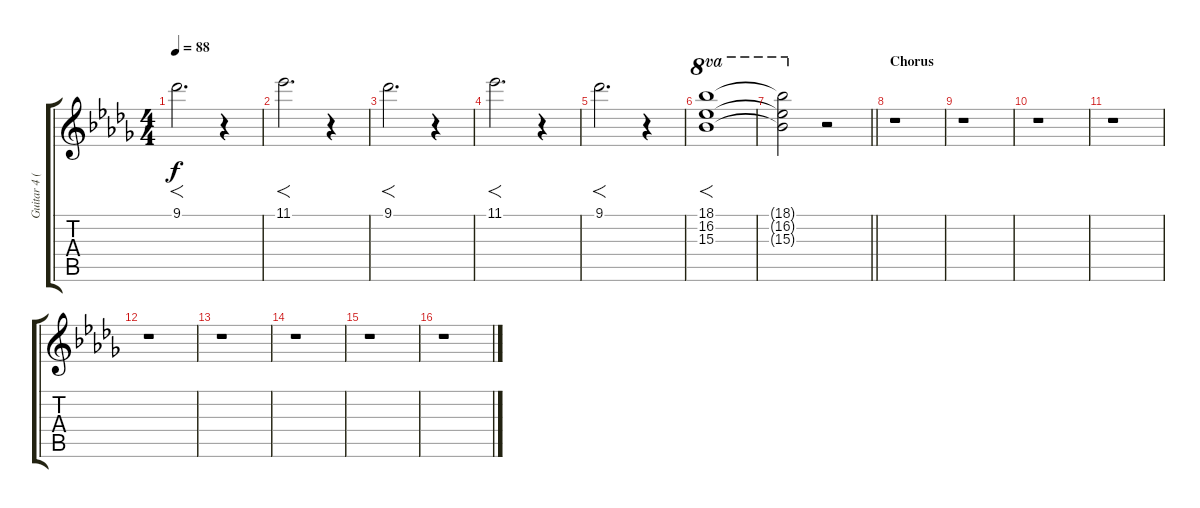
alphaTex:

\track ("Guitar 4 (dist. & reverb)" "Guitar 4 (") {instrument distortionguitar}
\staff {score tabs}
\tuning (E4 B3 G3 D3 A2 E2) {hide}
\ts (4 4)
\tempo 88
\clef g2
\ks bbminor
9.1.2{f d dy f} r.4 |
11.1.2{f d} r.4 |
9.1.2{f d} r.4 |
11.1.2{f d} r.4 |
9.1.2{f d} r.4 |
(18.1 16.2 15.3).1{f ot 8va} |
\barLineRight lightlight
(18.1{t} 16.2{t} 15.3{t}).2{ot 8va} r.2 |
\section ("" "Chorus")
r.1 |
r.1 |
r.1 |
r.1 |
r.1 |
r.1 |
r.1 |
r.1 |
r.1
